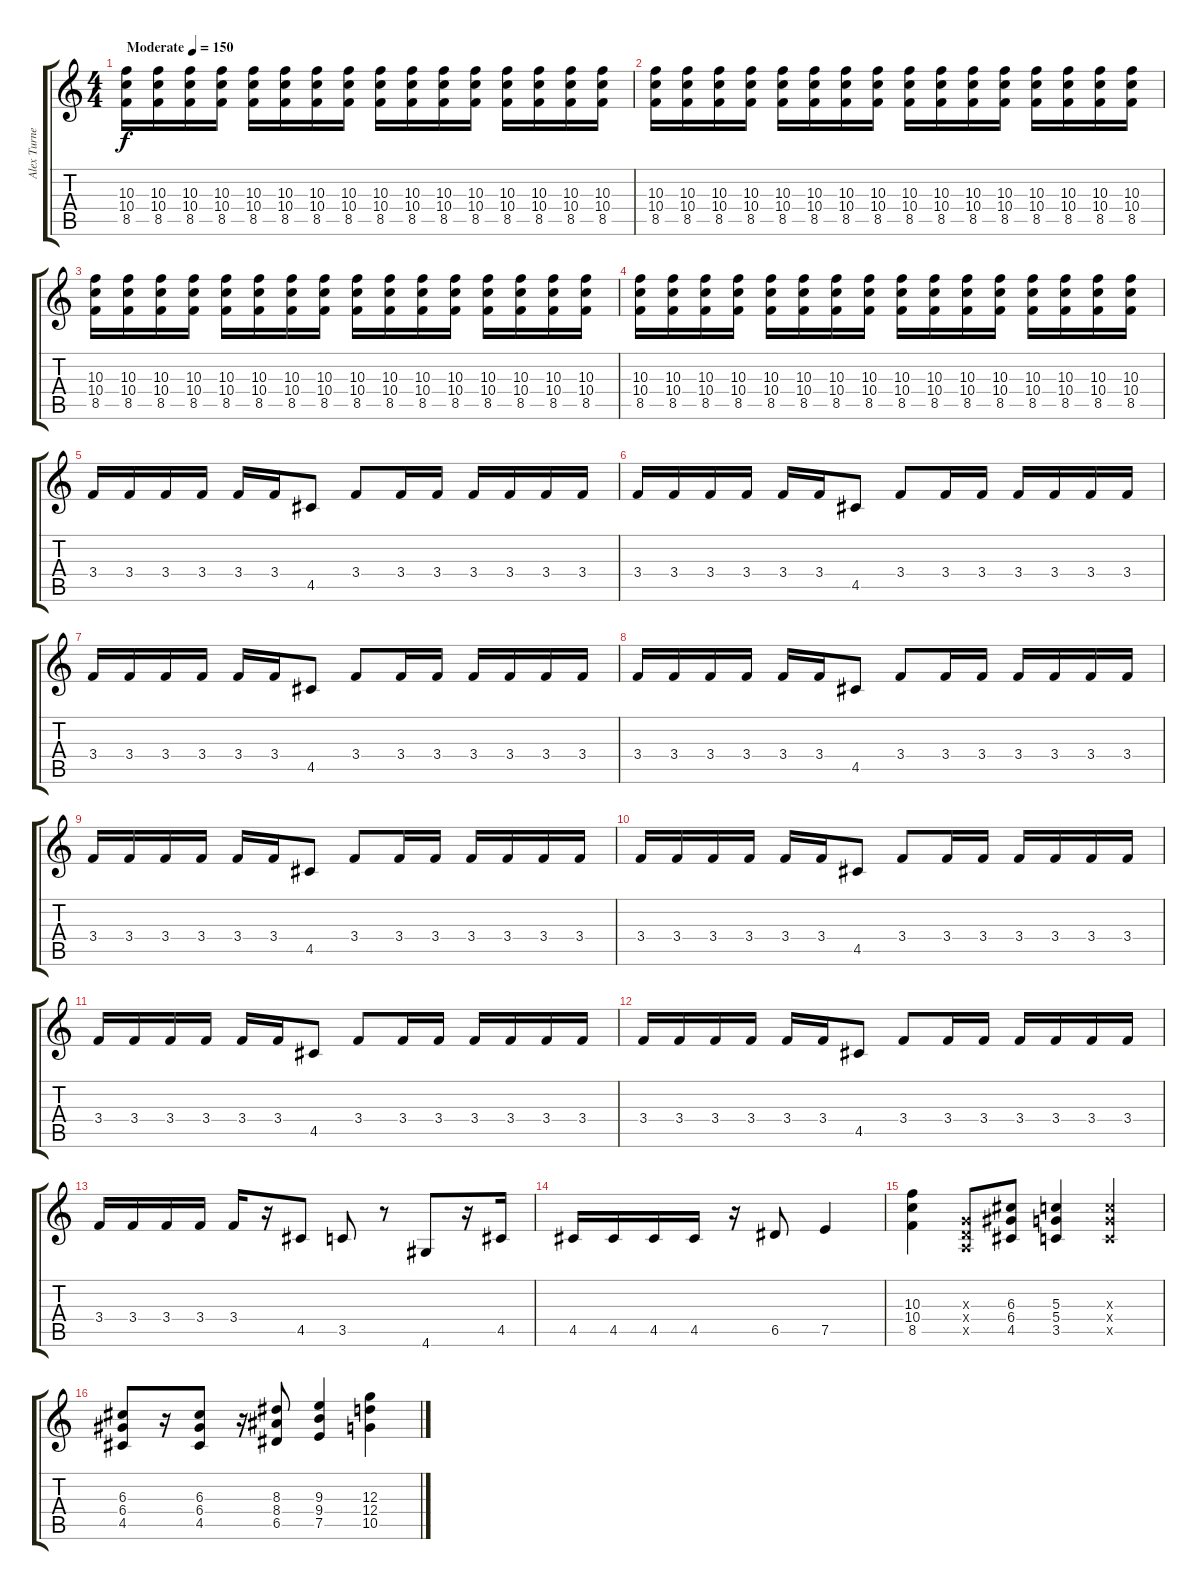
\track ("Alex Turner" "Alex Turne") {instrument distortionguitar}
\staff {score tabs}
\tuning (E4 B3 G3 D3 A2 E2) {hide}
\ts (4 4)
\tempo (150 "Moderate")
\clef g2
\ks c
(10.3 10.4 8.5).16{dy f instrument distortionguitar} (10.3 10.4 8.5).16 (10.3 10.4 8.5).16 (10.3 10.4 8.5).16 (10.3 10.4 8.5).16 (10.3 10.4 8.5).16 (10.3 10.4 8.5).16 (10.3 10.4 8.5).16 (10.3 10.4 8.5).16 (10.3 10.4 8.5).16 (10.3 10.4 8.5).16 (10.3 10.4 8.5).16 (10.3 10.4 8.5).16 (10.3 10.4 8.5).16 (10.3 10.4 8.5).16 (10.3 10.4 8.5).16 |
(10.3 10.4 8.5).16 (10.3 10.4 8.5).16 (10.3 10.4 8.5).16 (10.3 10.4 8.5).16 (10.3 10.4 8.5).16 (10.3 10.4 8.5).16 (10.3 10.4 8.5).16 (10.3 10.4 8.5).16 (10.3 10.4 8.5).16 (10.3 10.4 8.5).16 (10.3 10.4 8.5).16 (10.3 10.4 8.5).16 (10.3 10.4 8.5).16 (10.3 10.4 8.5).16 (10.3 10.4 8.5).16 (10.3 10.4 8.5).16 |
(10.3 10.4 8.5).16 (10.3 10.4 8.5).16 (10.3 10.4 8.5).16 (10.3 10.4 8.5).16 (10.3 10.4 8.5).16 (10.3 10.4 8.5).16 (10.3 10.4 8.5).16 (10.3 10.4 8.5).16 (10.3 10.4 8.5).16 (10.3 10.4 8.5).16 (10.3 10.4 8.5).16 (10.3 10.4 8.5).16 (10.3 10.4 8.5).16 (10.3 10.4 8.5).16 (10.3 10.4 8.5).16 (10.3 10.4 8.5).16 |
(10.3 10.4 8.5).16 (10.3 10.4 8.5).16 (10.3 10.4 8.5).16 (10.3 10.4 8.5).16 (10.3 10.4 8.5).16 (10.3 10.4 8.5).16 (10.3 10.4 8.5).16 (10.3 10.4 8.5).16 (10.3 10.4 8.5).16 (10.3 10.4 8.5).16 (10.3 10.4 8.5).16 (10.3 10.4 8.5).16 (10.3 10.4 8.5).16 (10.3 10.4 8.5).16 (10.3 10.4 8.5).16 (10.3 10.4 8.5).16 |
3.4.16 3.4.16 3.4.16 3.4.16 3.4.16 3.4.16 4.5.8 3.4.8 3.4.16 3.4.16 3.4.16 3.4.16 3.4.16 3.4.16 |
3.4.16 3.4.16 3.4.16 3.4.16 3.4.16 3.4.16 4.5.8 3.4.8 3.4.16 3.4.16 3.4.16 3.4.16 3.4.16 3.4.16 |
3.4.16 3.4.16 3.4.16 3.4.16 3.4.16 3.4.16 4.5.8 3.4.8 3.4.16 3.4.16 3.4.16 3.4.16 3.4.16 3.4.16 |
3.4.16 3.4.16 3.4.16 3.4.16 3.4.16 3.4.16 4.5.8 3.4.8 3.4.16 3.4.16 3.4.16 3.4.16 3.4.16 3.4.16 |
3.4.16 3.4.16 3.4.16 3.4.16 3.4.16 3.4.16 4.5.8 3.4.8 3.4.16 3.4.16 3.4.16 3.4.16 3.4.16 3.4.16 |
3.4.16 3.4.16 3.4.16 3.4.16 3.4.16 3.4.16 4.5.8 3.4.8 3.4.16 3.4.16 3.4.16 3.4.16 3.4.16 3.4.16 |
3.4.16 3.4.16 3.4.16 3.4.16 3.4.16 3.4.16 4.5.8 3.4.8 3.4.16 3.4.16 3.4.16 3.4.16 3.4.16 3.4.16 |
3.4.16 3.4.16 3.4.16 3.4.16 3.4.16 3.4.16 4.5.8 3.4.8 3.4.16 3.4.16 3.4.16 3.4.16 3.4.16 3.4.16 |
3.4.16 3.4.16 3.4.16 3.4.16 3.4.16 r.16 4.5.8 3.5.8 r.8 4.6.8 r.16 4.5.16 |
4.5.16 4.5.16 4.5.16 4.5.16 r.16 6.5.8 7.5.4 |
(10.3 10.4 8.5).4 (0.3{x} 0.4{x} 0.5{x}).8 (6.3 6.4 4.5).8 (5.3 5.4 3.5).4 (5.3{x} 5.4{x} 3.5{x}).4 |
(6.3 6.4 4.5).8 r.16 (6.3 6.4 4.5).8 r.16 (8.3 8.4 6.5).8 (9.3 9.4 7.5).4 (12.3 12.4 10.5).4
